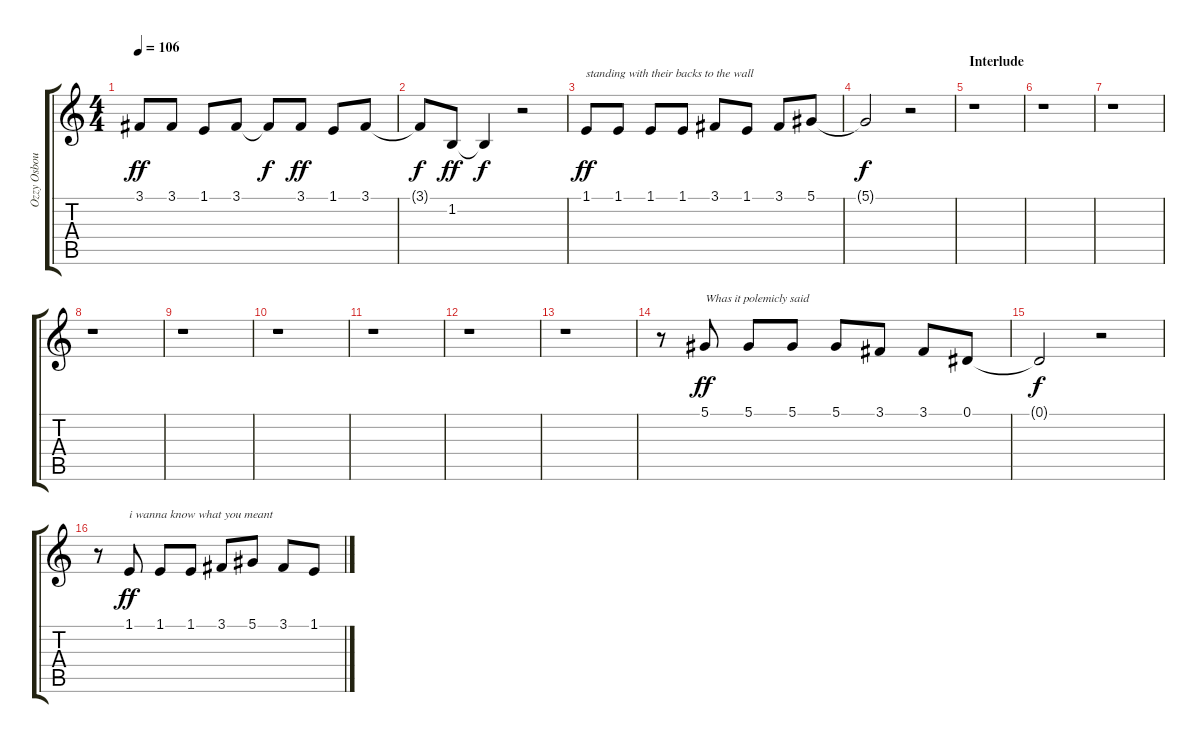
\track ("Ozzy Osbourne" "Ozzy Osbou") {instrument lead6voice}
\staff {score tabs}
\tuning (Eb4 Bb3 Gb3 Db3 Ab2 Eb2) {hide}
\ts (4 4)
\tempo 106
\clef g2
\ks c
3.1.8{dy ff} 3.1.8 1.1.8 3.1.8 3.1{t}.8{dy f} 3.1.8{dy ff} 1.1.8 3.1.8 |
3.1{t}.8{dy f} 1.2.8{dy ff} 1.2{t}.4{dy f} r.2 |
1.1.8{txt "standing with their backs to the wall" dy ff} 1.1.8 1.1.8 1.1.8 3.1.8 1.1.8 3.1.8 5.1.8 |
5.1{t}.2{dy f} r.2 |
\section ("" "Interlude")
r.1 |
r.1 |
r.1 |
r.1 |
r.1 |
r.1 |
r.1 |
r.1 |
r.1 |
r.8 5.1.8{txt "Whas it polemicly said" dy ff} 5.1.8 5.1.8 5.1.8 3.1.8 3.1.8 0.1.8 |
0.1{t}.2{dy f} r.2 |
r.8 1.1.8{txt "i wanna know what you meant" dy ff} 1.1.8 1.1.8 3.1.8 5.1.8 3.1.8 1.1.8
